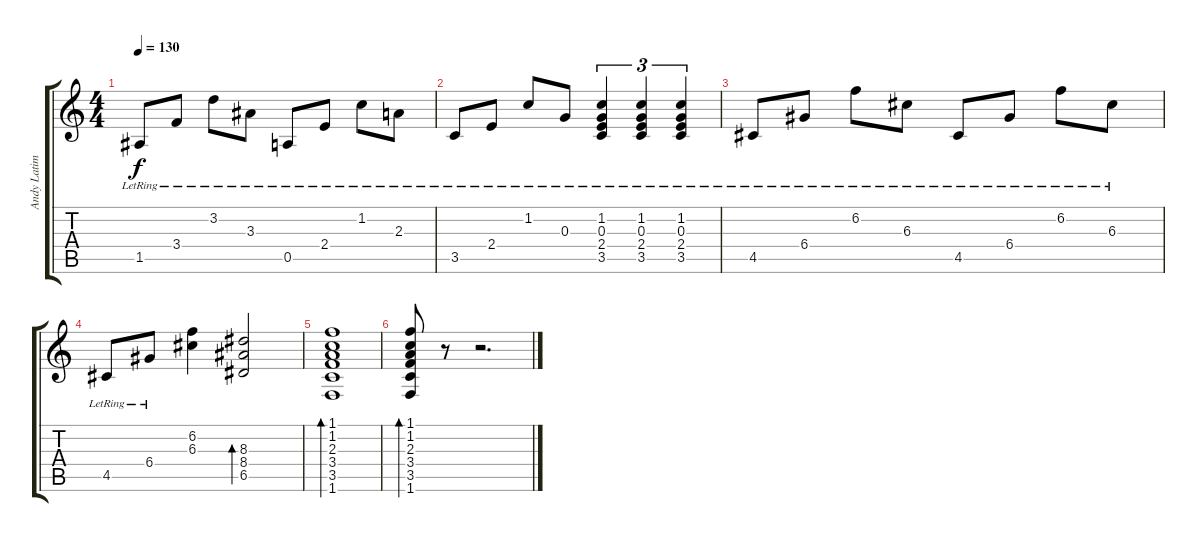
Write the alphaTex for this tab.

\track ("Andy Latimer (guitar)" "Andy Latim") {instrument acousticguitarsteel}
\staff {score tabs}
\tuning (E4 B3 G3 D3 A2 E2) {hide}
\ts (4 4)
\tempo 130
\clef g2
\ks c
1.5{lr}.8{dy f} 3.4{lr}.8 3.2{lr}.8 3.3{lr}.8 0.5{lr}.8 2.4{lr}.8 1.2{lr}.8 2.3{lr}.8 |
3.5{lr}.8 2.4{lr}.8 1.2{lr}.8 0.3{lr}.8 (1.2 0.3 2.4 3.5{lr}).4{tu (3 2)} (1.2 0.3 2.4 3.5{lr}).4{tu (3 2)} (1.2 0.3 2.4 3.5{lr}).4{tu (3 2)} |
4.5{lr}.8 6.4{lr}.8 6.2{lr}.8 6.3{lr}.8 4.5{lr}.8 6.4{lr}.8 6.2{lr}.8 6.3{lr}.8 |
4.5{lr}.8 6.4{lr}.8 (6.2 6.3).4 (8.3 8.4 6.5).2{bd 60} |
(1.1 1.2 2.3 3.4 3.5 1.6).1{bd 60} |
(1.1 1.2 2.3 3.4 3.5 1.6).8{bd 60} r.8 r.2{d}
